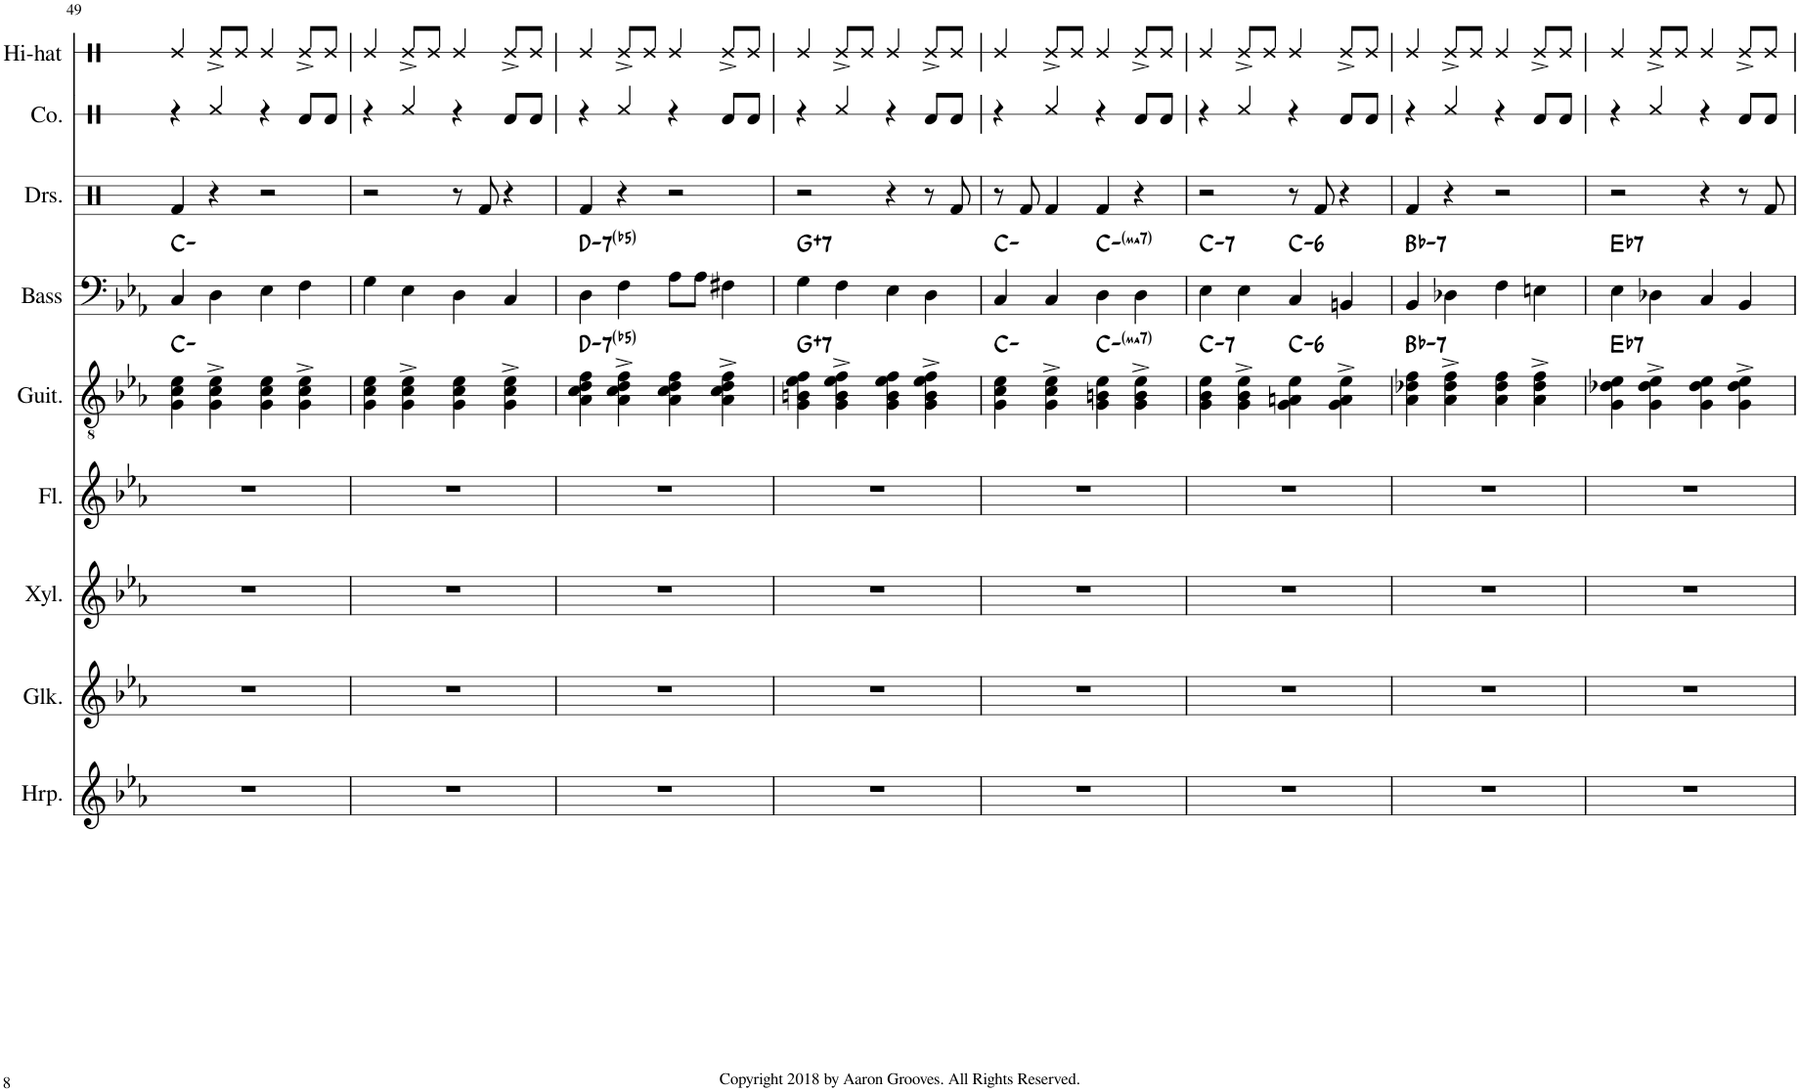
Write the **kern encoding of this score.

**kern	**kern	**kern	**kern	**kern	**harte	**kern	**harte	**kern	**kern	**kern
*part9	*part8	*part7	*part6	*part5	*part5	*part4	*part4	*part3	*part2	*part1
*staff9	*staff8	*staff7	*staff6	*staff5	*	*staff4	*	*staff3	*staff2	*staff1
*I"Harp	*I"Glockenspiel	*I"Xylophone	*I"Flute	*I"Acoustic Guitar	*	*I"Acoustic Bass	*	*I"Drumset	*I"Congas	*I"Hi-hat
*I'Hrp.	*I'Glk.	*I'Xyl.	*I'Fl.	*I'Guit.	*	*I'Bass	*	*I'Drs.	*I'Co.	*I'Hi-hat
!!LO:PB:g=z
*clefG2	*clefG2	*clefG2	*clefG2	*clefGv2	*	*clefF4	*	*clefX	*clefX	*clefX
*	*Trd-14c-24	*Trd-7c-12	*	*	*	*Trd7c12	*	*	*	*
*k[b-e-a-]	*k[b-e-a-]	*k[b-e-a-]	*k[b-e-a-]	*k[b-e-a-]	*	*k[b-e-a-]	*	*k[]	*k[]	*k[]
*M4/4	*M4/4	*M4/4	*M4/4	*M4/4	*	*M4/4	*	*M4/4	*M4/4	*M4/4
=49	=49	=49	=49	=49	=49	=49	=49	=49	=49	=49
1r	1r	1r	1r	4G\ 4c\ 4e-\	C:min	4C/	C:min	4Rf/	4r	4Re/
.	.	.	.	4G\^ 4c\^ 4e-\^	.	4D\	.	4r	4Rf/	8Re^/L
.	.	.	.	.	.	.	.	.	.	8Re/J
.	.	.	.	4G\ 4c\ 4e-\	.	4E-\	.	2r	4r	4Re/
.	.	.	.	4G\^ 4c\^ 4e-\^	.	4F\	.	.	8Rd/L	8Re^/L
.	.	.	.	.	.	.	.	.	8Rd/J	8Re/J
=50	=50	=50	=50	=50	=50	=50	=50	=50	=50	=50
1r	1r	1r	1r	4G\ 4c\ 4e-\	.	4G\	.	2r	4r	4Re/
.	.	.	.	4G\^ 4c\^ 4e-\^	.	4E-\	.	.	4Rf/	8Re^/L
.	.	.	.	.	.	.	.	.	.	8Re/J
.	.	.	.	4G\ 4c\ 4e-\	.	4D\	.	8r	4r	4Re/
.	.	.	.	.	.	.	.	8Rf/	.	.
.	.	.	.	4G\^ 4c\^ 4e-\^	.	4C/	.	4r	8Rd/L	8Re^/L
.	.	.	.	.	.	.	.	.	8Rd/J	8Re/J
=51	=51	=51	=51	=51	=51	=51	=51	=51	=51	=51
!	!	!	!	!	!LO:H:kt=-7(b5)	!	!LO:H:kt=-7(b5)	!	!	!
1r	1r	1r	1r	4A-\ 4c\ 4d\ 4f\	D:hdim7	4D\	D:hdim7	4Rf/	4r	4Re/
.	.	.	.	4A-\^ 4c\^ 4d\^ 4f\^	.	4F\	.	4r	4Rf/	8Re^/L
.	.	.	.	.	.	.	.	.	.	8Re/J
.	.	.	.	4A-\ 4c\ 4d\ 4f\	.	8A-\L	.	2r	4r	4Re/
.	.	.	.	.	.	8A-\J	.	.	.	.
.	.	.	.	4A-\^ 4c\^ 4d\^ 4f\^	.	4F#X\	.	.	8Rd/L	8Re^/L
.	.	.	.	.	.	.	.	.	8Rd/J	8Re/J
=52	=52	=52	=52	=52	=52	=52	=52	=52	=52	=52
!	!	!	!	!	!LO:H:kt=7	!	!LO:H:kt=7	!	!	!
1r	1r	1r	1r	4G\ 4Bn\ 4e-\ 4f\	G:aug(b7)	4G\	G:aug(b7)	2r	4r	4Re/
.	.	.	.	4G\^ 4B\^ 4e-\^ 4f\^	.	4F\	.	.	4Rf/	8Re^/L
.	.	.	.	.	.	.	.	.	.	8Re/J
.	.	.	.	4G\ 4B\ 4e-\ 4f\	.	4E-\	.	4r	4r	4Re/
.	.	.	.	4G\^ 4B\^ 4e-\^ 4f\^	.	4D\	.	8r	8Rd/L	8Re^/L
.	.	.	.	.	.	.	.	8Rf/	8Rd/J	8Re/J
=53	=53	=53	=53	=53	=53	=53	=53	=53	=53	=53
1r	1r	1r	1r	4G\ 4c\ 4e-\	C:min	4C/	C:min	8r	4r	4Re/
.	.	.	.	.	.	.	.	8Rf/	.	.
.	.	.	.	4G\^ 4c\^ 4e-\^	.	4C/	.	4Rf/	4Rf/	8Re^/L
.	.	.	.	.	.	.	.	.	.	8Re/J
!	!	!	!	!	!LO:H:kt=ma7	!	!LO:H:kt=ma7	!	!	!
.	.	.	.	4G\ 4Bn\ 4e-\	C:minmaj7	4D\	C:minmaj7	4Rf/	4r	4Re/
.	.	.	.	4G\^ 4B\^ 4e-\^	.	4D\	.	4r	8Rd/L	8Re^/L
.	.	.	.	.	.	.	.	.	8Rd/J	8Re/J
=54	=54	=54	=54	=54	=54	=54	=54	=54	=54	=54
!	!	!	!	!	!LO:H:kt=7	!	!LO:H:kt=7	!	!	!
1r	1r	1r	1r	4G\ 4B-\ 4e-\	C:min7	4E-\	C:min7	2r	4r	4Re/
.	.	.	.	4G\^ 4B-\^ 4e-\^	.	4E-\	.	.	4Rf/	8Re^/L
.	.	.	.	.	.	.	.	.	.	8Re/J
!	!	!	!	!	!LO:H:kt=6	!	!LO:H:kt=6	!	!	!
.	.	.	.	4G\ 4An\ 4e-\	C:min6	4C/	C:min6	8r	4r	4Re/
.	.	.	.	.	.	.	.	8Rf/	.	.
.	.	.	.	4G\^ 4A\^ 4e-\^	.	4BBn/	.	4r	8Rd/L	8Re^/L
.	.	.	.	.	.	.	.	.	8Rd/J	8Re/J
=55	=55	=55	=55	=55	=55	=55	=55	=55	=55	=55
!	!	!	!	!	!LO:H:kt=7	!	!LO:H:kt=7	!	!	!
1r	1r	1r	1r	4A-\ 4d-X\ 4f\	Bb:min7	4BB-/	Bb:min7	4Rf/	4r	4Re/
.	.	.	.	4A-\^ 4d-\^ 4f\^	.	4D-X\	.	4r	4Rf/	8Re^/L
.	.	.	.	.	.	.	.	.	.	8Re/J
.	.	.	.	4A-\ 4d-\ 4f\	.	4F\	.	2r	4r	4Re/
.	.	.	.	4A-\^ 4d-\^ 4f\^	.	4En\	.	.	8Rd/L	8Re^/L
.	.	.	.	.	.	.	.	.	8Rd/J	8Re/J
=56	=56	=56	=56	=56	=56	=56	=56	=56	=56	=56
!	!	!	!	!	!LO:H:kt=7	!	!LO:H:kt=7	!	!	!
1r	1r	1r	1r	4G\ 4d-X\ 4e-\	Eb:7	4E-\	Eb:7	2r	4r	4Re/
.	.	.	.	4G\^ 4d-\^ 4e-\^	.	4D-X\	.	.	4Rf/	8Re^/L
.	.	.	.	.	.	.	.	.	.	8Re/J
.	.	.	.	4G\ 4d-\ 4e-\	.	4C/	.	4r	4r	4Re/
.	.	.	.	4G\^ 4d-\^ 4e-\^	.	4BB-/	.	8r	8Rd/L	8Re^/L
.	.	.	.	.	.	.	.	8Rf/	8Rd/J	8Re/J
=	=	=	=	=	=	=	=	=	=	=
*-	*-	*-	*-	*-	*-	*-	*-	*-	*-	*-
